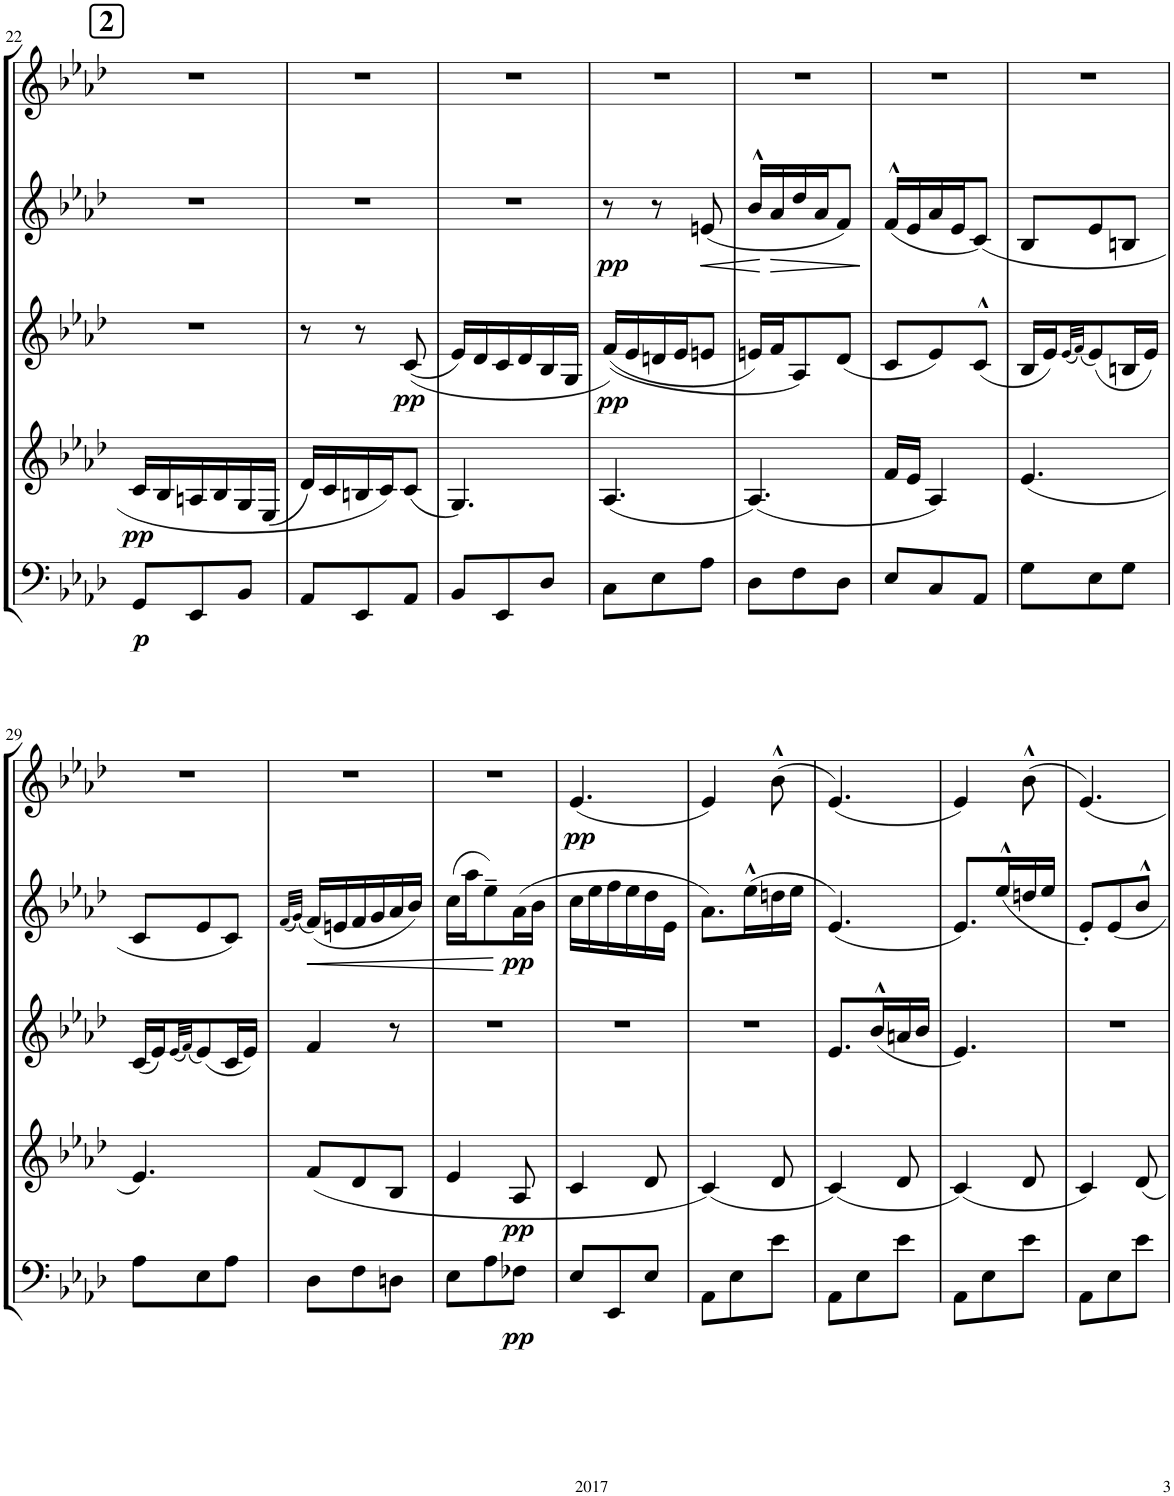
**kern	**dynam	**kern	**dynam	**kern	**dynam	**kern	**dynam	**kern	**dynam
*part5	*part5	*part4	*part4	*part3	*part3	*part2	*part2	*part1	*part1
*staff5	*staff5	*staff4	*staff4	*staff3	*staff3	*staff2	*staff2	*staff1	*staff1
*I"Bassoon	*	*I"Horn in F	*	*I"Bb Clarinet	*	*I"Oboe	*	*I"Flute	*
*I'Bsn	*	*I'Hn	*	*I'Cl	*	*I'Ob	*	*I'Fl	*
!!LO:PB:g=z
*clefF4	*	*clefG2	*	*clefG2	*	*clefG2	*	*clefG2	*
*	*	*ITrd4c7	*	*ITrd1c2	*	*	*	*	*
*k[b-e-a-d-]	*	*k[b-e-a-d-]	*	*k[b-e-a-d-]	*	*k[b-e-a-d-]	*	*k[b-e-a-d-]	*
*M3/8	*	*M3/8	*	*M3/8	*	*M3/8	*	*M3/8	*
!!LO:REH:place=s1:a:B:cj:fs=14:t=2
=22	=22	=22	=22	=22	=22	=22	=22	=22	=22
!	!LO:DY:b	!	!LO:DY:b	!	!	!	!	!	!
8GG/L	p	16c/LL	pp	4.r	.	4.r	.	4.r	.
.	.	16B-/	.	.	.	.	.	.	.
8EE-/	.	16An/	.	.	.	.	.	.	.
.	.	16B-/	.	.	.	.	.	.	.
8BB-/J	.	16G/	.	.	.	.	.	.	.
.	.	(16E-/JJ	.	.	.	.	.	.	.
=23	=23	=23	=23	=23	=23	=23	=23	=23	=23
8AA-/L	.	16d-/LL)	.	8r	.	4.r	.	4.r	.
.	.	16c/	.	.	.	.	.	.	.
8EE-/	.	16Bn/	.	8r	.	.	.	.	.
.	.	16c/J	.	.	.	.	.	.	.
!	!	!	!	!	!LO:DY:b	!	!	!	!
8AA-/J	.	(8c/J	.	((8c/	pp	.	.	.	.
=24	=24	=24	=24	=24	=24	=24	=24	=24	=24
8BB-/L	.	4.G/)	.	16e-/LL)	.	4.r	.	4.r	.
.	.	.	.	16d-/	.	.	.	.	.
8EE-/	.	.	.	16c/	.	.	.	.	.
.	.	.	.	16d-/	.	.	.	.	.
8D-/J	.	.	.	16B-/	.	.	.	.	.
.	.	.	.	16G/JJ	.	.	.	.	.
=25	=25	=25	=25	=25	=25	=25	=25	=25	=25
!	!	!	!	!	!LO:DY:b	!	!LO:DY:b	!	!
8C\L	.	(4.A-/	.	((16f/LL)	pp	8r	pp	4.r	.
.	.	.	.	16e-/	.	.	.	.	.
8E-\	.	.	.	16dn/	.	8r	.	.	.
.	.	.	.	16e-/J	.	.	.	.	.
!	!	!	!	!	!	!	!LO:HP:b	!	!
8A-\J	.	.	.	8en/J	.	(8en/	<	.	.
=26	=26	=26	=26	=26	=26	=26	=26	=26	=26
8D-\L	.	(4.A-/)	.	16en/LL)	.	16b-^^/LL	.	4.r	.
!	!	!	!	!	!	!	!LO:HP:n=1:b	!	!
.	.	.	.	16f/J	.	16a-/	[ >	.	.
8F\	.	.	.	8A-/)	.	16dd-/	.	.	.
.	.	.	.	.	.	16a-/J	.	.	.
8D-\J	.	.	.	(8d-/J	.	8f/J)	.	.	.
.	.	.	.	.	.	.	]	.	.
=27	=27	=27	=27	=27	=27	=27	=27	=27	=27
8E-/L	.	16f/LL	.	8c/L	.	(16f^^/LL	.	4.r	.
.	.	16e-/JJ	.	.	.	16e-/	.	.	.
8C/	.	4A-/)	.	8e-/)	.	16a-/	.	.	.
.	.	.	.	.	.	16e-/J	.	.	.
8AA-/J	.	.	.	(8c^^/J	.	(8c/J)	.	.	.
=28	=28	=28	=28	=28	=28	=28	=28	=28	=28
8G\L	.	(4.e-/	.	16B-/LL	.	8B-/L	.	4.r	.
.	.	.	.	16e-/J)	.	.	.	.	.
.	.	.	.	(32qe-/LLL	.	.	.	.	.
.	.	.	.	(32qf/JJJ)	.	.	.	.	.
8E-\	.	.	.	(8e-/)	.	8e-/	.	.	.
8G\J	.	.	.	16Bn/L	.	8Bn/J	.	.	.
.	.	.	.	16e-/JJ)	.	.	.	.	.
!!LO:LB:g=z
=29	=29	=29	=29	=29	=29	=29	=29	=29	=29
8A-\L	.	4.e-/)	.	(16c/LL	.	8c/L	.	4.r	.
.	.	.	.	16e-/J)	.	.	.	.	.
.	.	.	.	(32qe-/LLL	.	.	.	.	.
.	.	.	.	(32qf/JJJ)	.	.	.	.	.
8E-\	.	.	.	(8e-/)	.	8e-/	.	.	.
8A-\J	.	.	.	16c/L	.	8c/J)	.	.	.
.	.	.	.	16e-/JJ)	.	.	.	.	.
=30	=30	=30	=30	=30	=30	=30	=30	=30	=30
.	.	.	.	.	.	(32qf/LLL	.	.	.
.	.	.	.	.	.	(32qg/JJJ)	.	.	.
8D-\L	.	(8f/L	.	4f/	.	(16f/LL)	.	4.r	.
.	.	.	.	.	.	16en/	.	.	.
8F\	.	8d-/	.	.	.	16f/	.	.	.
.	.	.	.	.	.	16g/	.	.	.
8Dn\J	.	8B-/J	.	8r	.	16a-/	.	.	.
.	.	.	.	.	.	16b-/JJ)	.	.	.
=31	=31	=31	=31	=31	=31	=31	=31	=31	=31
8E-\L	.	4e-/	.	4.r	.	(16cc\LL	.	4.r	.
.	.	.	.	.	.	16aa-\J	.	.	.
8A-\	.	.	.	.	.	8ee-~\)	.	.	.
!	!LO:DY:b	!	!LO:DY:b	!	!	!	!LO:DY:b	!	!
8F-X\J	pp	8A-/	pp	.	.	(16a-\L	pp	.	.
.	.	.	.	.	.	16b-\JJ	.	.	.
=32	=32	=32	=32	=32	=32	=32	=32	=32	=32
!	!	!	!	!	!	!	!	!	!LO:DY:b
8E-/L	.	4c/	.	4.r	.	16cc\LL	.	(4.e-/	pp
.	.	.	.	.	.	16ee-\	.	.	.
8EE-/	.	.	.	.	.	16ff\	.	.	.
.	.	.	.	.	.	16ee-\	.	.	.
8E-/J	.	8d-/	.	.	.	16dd-\	.	.	.
.	.	.	.	.	.	16e-\JJ	.	.	.
=33	=33	=33	=33	=33	=33	=33	=33	=33	=33
8AA-\L	.	(4c/)	.	4.r	.	8.a-\L)	.	4e-/)	.
8E-\	.	.	.	.	.	.	.	.	.
.	.	.	.	.	.	(16ee-^^\L	.	.	.
8e-\J	.	8d-/	.	.	.	16ddn\	.	(8b-^^\	.
.	.	.	.	.	.	16ee-\JJ	.	.	.
=34	=34	=34	=34	=34	=34	=34	=34	=34	=34
8AA-\L	.	(4c/)	.	8.e-/L	.	(4.e-/)	.	(4.e-/)	.
8E-\	.	.	.	.	.	.	.	.	.
.	.	.	.	(16b-^^/L	.	.	.	.	.
8e-\J	.	8d-/	.	16an/	.	.	.	.	.
.	.	.	.	16b-/JJ	.	.	.	.	.
=35	=35	=35	=35	=35	=35	=35	=35	=35	=35
8AA-\L	.	(4c/)	.	4.e-/)	.	8.e-/L)	.	4e-/)	.
8E-\	.	.	.	.	.	.	.	.	.
.	.	.	.	.	.	(16ee-^^/L	.	.	.
8e-\J	.	8d-/	.	.	.	16ddn/	.	(8b-^^\	.
.	.	.	.	.	.	16ee-/JJ	.	.	.
=36	=36	=36	=36	=36	=36	=36	=36	=36	=36
8AA-\L	.	4c/)	.	4.r	.	8e-'/L)	.	4.e-/)	.
8E-\	.	.	.	.	.	8e-/	.	.	.
8e-\J	.	8d-/	.	.	.	8b-^^/J	.	.	.
=	=	=	=	=	=	=	=	=	=
*-	*-	*-	*-	*-	*-	*-	*-	*-	*-
